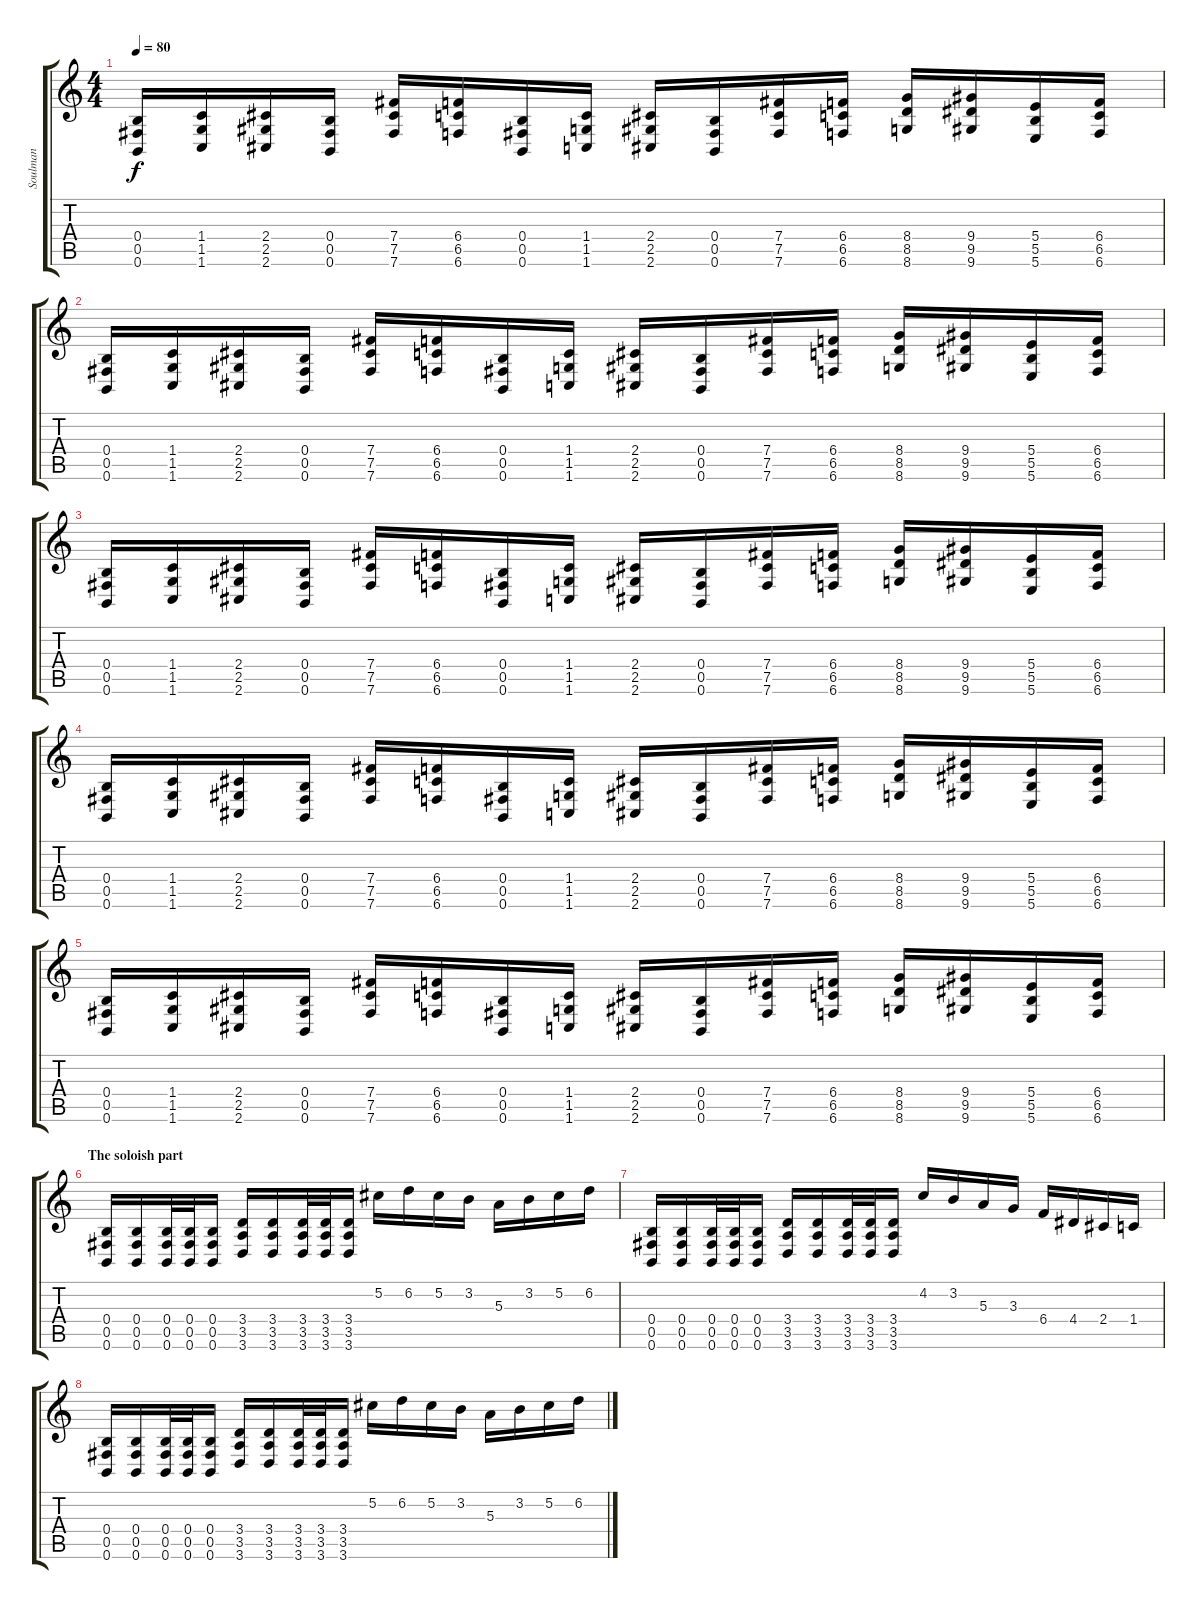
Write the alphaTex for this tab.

\track ("Soulman" "Soulman") {instrument distortionguitar}
\staff {score tabs}
\tuning (Db4 Ab3 E3 B2 Gb2 B1) {hide}
\ts (4 4)
\tempo 80
\clef g2
\ks c
(0.4 0.5 0.6).16{dy f} (1.4 1.5 1.6).16 (2.4 2.5 2.6).16 (0.4 0.5 0.6).16 (7.4 7.5 7.6).16 (6.4 6.5 6.6).16 (0.4 0.5 0.6).16 (1.4 1.5 1.6).16 (2.4 2.5 2.6).16 (0.4 0.5 0.6).16 (7.4 7.5 7.6).16 (6.4 6.5 6.6).16 (8.4 8.5 8.6).16 (9.4 9.5 9.6).16 (5.4 5.5 5.6).16 (6.4 6.5 6.6).16 |
(0.4 0.5 0.6).16 (1.4 1.5 1.6).16 (2.4 2.5 2.6).16 (0.4 0.5 0.6).16 (7.4 7.5 7.6).16 (6.4 6.5 6.6).16 (0.4 0.5 0.6).16 (1.4 1.5 1.6).16 (2.4 2.5 2.6).16 (0.4 0.5 0.6).16 (7.4 7.5 7.6).16 (6.4 6.5 6.6).16 (8.4 8.5 8.6).16 (9.4 9.5 9.6).16 (5.4 5.5 5.6).16 (6.4 6.5 6.6).16 |
(0.4 0.5 0.6).16 (1.4 1.5 1.6).16 (2.4 2.5 2.6).16 (0.4 0.5 0.6).16 (7.4 7.5 7.6).16 (6.4 6.5 6.6).16 (0.4 0.5 0.6).16 (1.4 1.5 1.6).16 (2.4 2.5 2.6).16 (0.4 0.5 0.6).16 (7.4 7.5 7.6).16 (6.4 6.5 6.6).16 (8.4 8.5 8.6).16 (9.4 9.5 9.6).16 (5.4 5.5 5.6).16 (6.4 6.5 6.6).16 |
(0.4 0.5 0.6).16 (1.4 1.5 1.6).16 (2.4 2.5 2.6).16 (0.4 0.5 0.6).16 (7.4 7.5 7.6).16 (6.4 6.5 6.6).16 (0.4 0.5 0.6).16 (1.4 1.5 1.6).16 (2.4 2.5 2.6).16 (0.4 0.5 0.6).16 (7.4 7.5 7.6).16 (6.4 6.5 6.6).16 (8.4 8.5 8.6).16 (9.4 9.5 9.6).16 (5.4 5.5 5.6).16 (6.4 6.5 6.6).16 |
(0.4 0.5 0.6).16 (1.4 1.5 1.6).16 (2.4 2.5 2.6).16 (0.4 0.5 0.6).16 (7.4 7.5 7.6).16 (6.4 6.5 6.6).16 (0.4 0.5 0.6).16 (1.4 1.5 1.6).16 (2.4 2.5 2.6).16 (0.4 0.5 0.6).16 (7.4 7.5 7.6).16 (6.4 6.5 6.6).16 (8.4 8.5 8.6).16 (9.4 9.5 9.6).16 (5.4 5.5 5.6).16 (6.4 6.5 6.6).16 |
\section ("" "The soloish part")
(0.4 0.5 0.6).16 (0.4 0.5 0.6).16 (0.4 0.5 0.6).32 (0.4 0.5 0.6).32 (0.4 0.5 0.6).16 (3.4 3.5 3.6).16 (3.4 3.5 3.6).16 (3.4 3.5 3.6).32 (3.4 3.5 3.6).32 (3.4 3.5 3.6).16 5.2.16 6.2.16 5.2.16 3.2.16 5.3.16 3.2.16 5.2.16 6.2.16 |
(0.4 0.5 0.6).16 (0.4 0.5 0.6).16 (0.4 0.5 0.6).32 (0.4 0.5 0.6).32 (0.4 0.5 0.6).16 (3.4 3.5 3.6).16 (3.4 3.5 3.6).16 (3.4 3.5 3.6).32 (3.4 3.5 3.6).32 (3.4 3.5 3.6).16 4.2.16 3.2.16 5.3.16 3.3.16 6.4.16 4.4.16 2.4.16 1.4.16 |
(0.4 0.5 0.6).16 (0.4 0.5 0.6).16 (0.4 0.5 0.6).32 (0.4 0.5 0.6).32 (0.4 0.5 0.6).16 (3.4 3.5 3.6).16 (3.4 3.5 3.6).16 (3.4 3.5 3.6).32 (3.4 3.5 3.6).32 (3.4 3.5 3.6).16 5.2.16 6.2.16 5.2.16 3.2.16 5.3.16 3.2.16 5.2.16 6.2.16
